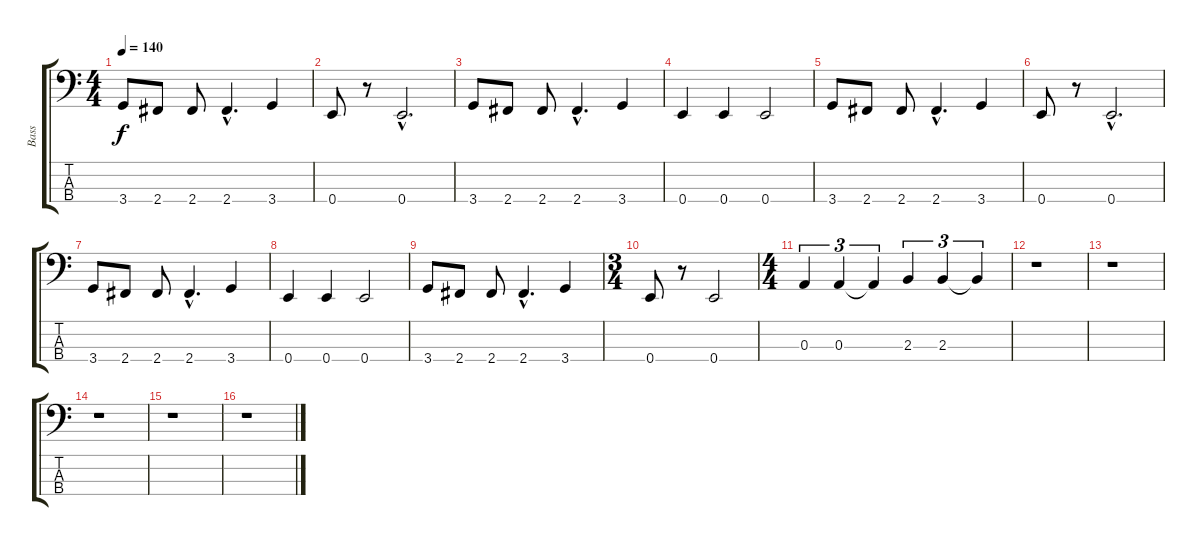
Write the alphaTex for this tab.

\track ("Bass" "Bass") {instrument electricbasspick}
\staff {score tabs}
\tuning (G2 D2 A1 E1) {hide}
\ts (4 4)
\tempo 140
\clef f4
\ks c
3.4.8{dy f} 2.4.8 2.4.8 2.4{hac}.4{d} 3.4.4 |
0.4.8 r.8 0.4{hac}.2{d} |
3.4.8 2.4.8 2.4.8 2.4{hac}.4{d} 3.4.4 |
0.4.4 0.4.4 0.4.2 |
3.4.8 2.4.8 2.4.8 2.4{hac}.4{d} 3.4.4 |
0.4.8 r.8 0.4{hac}.2{d} |
3.4.8 2.4.8 2.4.8 2.4{hac}.4{d} 3.4.4 |
0.4.4 0.4.4 0.4.2 |
3.4.8 2.4.8 2.4.8 2.4{hac}.4{d} 3.4.4 |
\ts (3 4)
0.4.8 r.8 0.4.2 |
\ts (4 4)
0.3.4{tu (3 2)} 0.3.4{tu (3 2)} 0.3{t}.4{tu (3 2)} 2.3.4{tu (3 2)} 2.3.4{tu (3 2)} 2.3{t}.4{tu (3 2)} |
r.1 |
r.1 |
r.1 |
r.1 |
r.1
